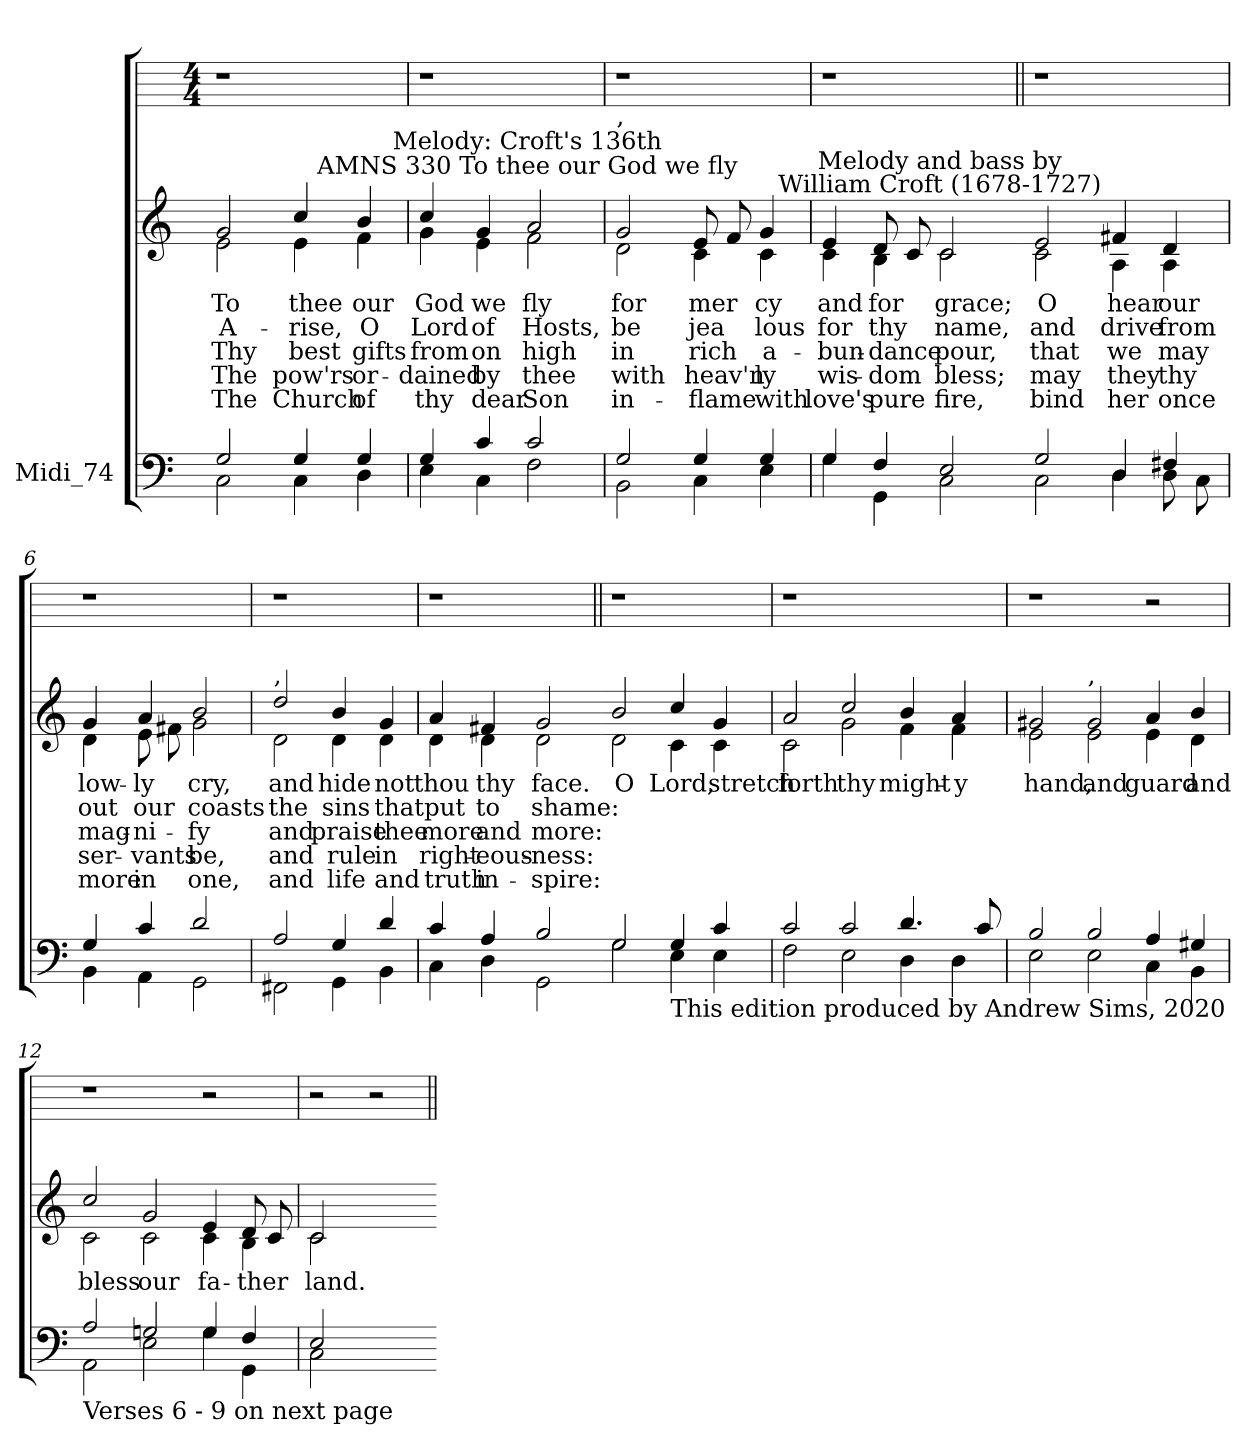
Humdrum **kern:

**kern	**kern	**text	**text	**text	**text	**text	**kern
*part3	*part2	*part2	*part2	*part2	*part2	*part2	*part1
*staff3	*staff2	*staff2	*staff2	*staff2	*staff2	*staff2	*staff1
*I"Midi_74	*	*	*	*	*	*	*
*clefF4	*clefG2	*	*	*	*	*	*
*k[]	*k[]	*	*	*	*	*	*
*C:	*C:	*	*	*	*	*	*
*	*	*	*	*	*	*	*M4/4
=1	=1	=1	=1	=1	=1	=1	=1
*^	*	*	*	*	*	*	*
!	!	!LO:TX:a:cj:t=W. Walsham How\n(1823-1897)	!	!	!	!	!	!
!	!	!	!LO:LY:b	!LO:LY:b	!LO:LY:b	!LO:LY:b	!LO:LY:b	!
*	*	*^	*	*	*	*	*	*
2G/	2C\	2g/	2e\	To	A-	-Thy	The	The	1r
!	!	!	!	!LO:LY:b	!LO:LY:b	!LO:LY:b	!LO:LY:b	!LO:LY:b	!
4G/	4C\	4cc/	4e\	thee	rise,	best	pow'rs	Church	.
!	!	!	!	!LO:LY:b	!LO:LY:b	!LO:LY:b	!LO:LY:b	!LO:LY:b	!
4G/	4D\	4b/	4f\	our	O	gifts	or-	-of	.
=2	=2	=2	=2	=2	=2	=2	=2	=2	=2
!	!	!	!	!LO:LY:b	!LO:LY:b	!LO:LY:b	!LO:LY:b	!LO:LY:b	!
4G/	4E\	4cc/	4g\	God	Lord	from	dained	thy	1r
!	!	!	!	!LO:LY:b	!LO:LY:b	!LO:LY:b	!LO:LY:b	!LO:LY:b	!
4c/	4C\	4g/	4e\	we	of	on	by	dear	.
!	!	!LO:TX:a:cj:t=AMNS 330 To thee our God we fly	!	!	!	!	!	!	!
!	!	!LO:TX:a:cj:t=Melody&colon; Croft's 136th	!	!	!	!	!	!	!
!	!	!	!	!LO:LY:b	!LO:LY:b	!LO:LY:b	!LO:LY:b	!LO:LY:b	!
2c/	2F\	2a/	2f\	fly	Hosts,	high	thee	Son	.
=3	=3	=3	=3	=3	=3	=3	=3	=3	=3
!	!	!LO:TX:a:t=,	!	!	!	!	!	!	!
!	!	!	!	!LO:LY:b	!LO:LY:b	!LO:LY:b	!LO:LY:b	!LO:LY:b	!
2G/	2BB\	2g/	2d\	for	be	in	with	in-	1r
!	!	!	!	!LO:LY:b	!LO:LY:b	!LO:LY:b	!LO:LY:b	!LO:LY:b	!
4G/	4C\	8e/	4c\	-mer	jea	rich	heav'n	flame	.
.	.	8f/	.	.	.	.	.	.	.
!	!	!	!	!LO:LY:b	!LO:LY:b	!LO:LY:b	!LO:LY:b	!LO:LY:b	!
4G/	4E\	4g/	4c\	cy	lous	a-	-ly	with	.
=4	=4	=4	=4	=4	=4	=4	=4	=4	=4
!	!	!	!	!LO:LY:b	!LO:LY:b	!LO:LY:b	!LO:LY:b	!LO:LY:b	!
4G/	4G\	4e/	4c\	and	for	bun-	-wis-	-love's	1r
!	!	!	!	!LO:LY:b	!LO:LY:b	!LO:LY:b	!LO:LY:b	!LO:LY:b	!
4F/	4GG\	8d/	4B\	for	thy	dance	dom	pure	.
.	.	8c/	.	.	.	.	.	.	.
!	!	!LO:TX:a:cj:t=Melody and bass by\nWilliam Croft (1678-1727)	!	!	!	!	!	!	!
!	!	!	!	!LO:LY:b	!LO:LY:b	!LO:LY:b	!LO:LY:b	!LO:LY:b	!
2E/	2C\	2c/	2c\	grace;	name,	pour,	bless;	fire,	.
!!LO:LB:g=z
=5-	=5-	=5-	=5-	=5||	=5||	=5||	=5||	=5||	=5||
!	!	!	!	!LO:LY:b	!LO:LY:b	!LO:LY:b	!LO:LY:b	!LO:LY:b	!
2G/	2C\	2e/	2c\	O	and	that	may	bind	1r
!	!	!	!	!LO:LY:b	!LO:LY:b	!LO:LY:b	!LO:LY:b	!LO:LY:b	!
4D/	4D\	4f#X/	4A\	hear	drive	we	they	her	.
!	!	!	!	!LO:LY:b	!LO:LY:b	!LO:LY:b	!LO:LY:b	!LO:LY:b	!
4F#X/	8D\	4d/	4A\	our	from	may	thy	once	.
.	8C\	.	.	.	.	.	.	.	.
=6	=6	=6	=6	=6	=6	=6	=6	=6	=6
!	!	!	!	!LO:LY:b	!LO:LY:b	!LO:LY:b	!LO:LY:b	!LO:LY:b	!
4G/	4BB\	4g/	4d\	low-	-out	mag-	-ser-	-more	1r
!	!	!	!	!LO:LY:b	!LO:LY:b	!LO:LY:b	!LO:LY:b	!LO:LY:b	!
4c/	4AA\	4a/	8e\	ly	our	ni-	-vants	in	.
.	.	.	8f#X\	.	.	.	.	.	.
!	!	!	!	!LO:LY:b	!LO:LY:b	!LO:LY:b	!LO:LY:b	!LO:LY:b	!
2d/	2GG\	2b/	2g\	cry,	coasts	fy	be,	one,	.
=7	=7	=7	=7	=7	=7	=7	=7	=7	=7
!	!	!LO:TX:a:t=,	!	!	!	!	!	!	!
!	!	!	!	!LO:LY:b	!LO:LY:b	!LO:LY:b	!LO:LY:b	!LO:LY:b	!
2A/	2FF#X\	2dd/	2d\	and	the	and	and	and	1r
!	!	!	!	!LO:LY:b	!LO:LY:b	!LO:LY:b	!LO:LY:b	!LO:LY:b	!
4G/	4GG\	4b/	4d\	hide	sins	praise	rule	life	.
!	!	!	!	!LO:LY:b	!LO:LY:b	!LO:LY:b	!LO:LY:b	!LO:LY:b	!
4d/	4BB\	4g/	4d\	not	that	thee	in	and	.
=8	=8	=8	=8	=8	=8	=8	=8	=8	=8
!	!	!	!	!LO:LY:b	!LO:LY:b	!LO:LY:b	!LO:LY:b	!LO:LY:b	!
4c/	4C\	4a/	4d\	thou	put	more	right-	-truth	1r
!	!	!	!	!LO:LY:b	!LO:LY:b	!LO:LY:b	!LO:LY:b	!LO:LY:b	!
4A/	4D\	4f#X/	4d\	thy	to	and	eous-	-in-	.
!	!	!	!	!LO:LY:b	!LO:LY:b	!LO:LY:b	!LO:LY:b	!LO:LY:b	!
2B/	2GG\	2g/	2d\	-face.	shame:	more:	ness:	spire:	.
!!LO:LB:g=z
=9-	=9-	=9-	=9-	=9||	=9||	=9||	=9||	=9||	=9||
!	!	!	!	!LO:LY:b	!	!	!	!	!
2G/	2G\	2b/	2d\	O	.	.	.	.	1r
!LO:TX:b:t=This edition produced by Andrew Sims, 2020	!	!	!	!	!	!	!	!	!
!	!	!	!	!LO:LY:b	!	!	!	!	!
4G/	4E\	4cc/	4c\	Lord,	.	.	.	.	.
!	!	!	!	!LO:LY:b	!	!	!	!	!
4c/	4E\	4g/	4c\	stretch	.	.	.	.	.
=10	=10	=10	=10	=10	=10	=10	=10	=10	=10
!	!	!	!	!LO:LY:b	!	!	!	!	!
2c/	2F\	2a/	2c\	forth	.	.	.	.	1r
!	!	!	!	!LO:LY:b	!	!	!	!	!
2c/	2E\	2cc/	2g\	thy	.	.	.	.	.
!	!	!	!	!LO:LY:b	!	!	!	!	!
4.d/	4D\	4b/	4f\	might-	.	.	.	.	2ryy
!	!	!	!	!LO:LY:b	!	!	!	!	!
.	4D\	4a/	4f\	-y	.	.	.	.	.
8c/	.	.	.	.	.	.	.	.	.
=11	=11	=11	=11	=11	=11	=11	=11	=11	=11
!	!	!	!	!LO:LY:b	!	!	!	!	!
2B/	2E\	2g#X/	2e\	hand,	.	.	.	.	1r
!	!	!LO:TX:a:t=,	!	!	!	!	!	!	!
!	!	!	!	!LO:LY:b	!	!	!	!	!
2B/	2E\	2g#/	2e\	and	.	.	.	.	.
!	!	!	!	!LO:LY:b	!	!	!	!	!
4A/	4C\	4a/	4e\	guard	.	.	.	.	2r
!	!	!	!	!LO:LY:b	!	!	!	!	!
4G#X/	4BB\	4b/	4d\	and	.	.	.	.	.
=12	=12	=12	=12	=12	=12	=12	=12	=12	=12
!LO:TX:b:t=Verses 6 - 9 on next page	!	!	!	!	!	!	!	!	!
!	!	!	!	!LO:LY:b	!	!	!	!	!
2A/	2AA\	2cc/	2c\	bless	.	.	.	.	1r
!	!	!	!	!LO:LY:b	!	!	!	!	!
2Gn/	2E\	2g/	2c\	our	.	.	.	.	.
!	!	!	!	!LO:LY:b	!	!	!	!	!
4G/	4G\	4e/	4c\	fa-	.	.	.	.	2r
!	!	!	!	!LO:LY:b	!	!	!	!	!
4F/	4GG\	8d/	4B\	-ther	.	.	.	.	.
.	.	8c/	.	.	.	.	.	.	.
=13	=13	=13	=13	=13	=13	=13	=13	=13	=13
!	!	!	!	!LO:LY:b	!	!	!	!	!
2E/	2C\	2c/	2c\	land.	.	.	.	.	2r
2ryy	2ryy	2ryy	2ryy	.	.	.	.	.	2r
*v	*v	*	*	*	*	*	*	*	*
*	*v	*v	*	*	*	*	*	*
=-	=-	=||	=||	=||	=||	=||	=||
*-	*-	*-	*-	*-	*-	*-	*-
